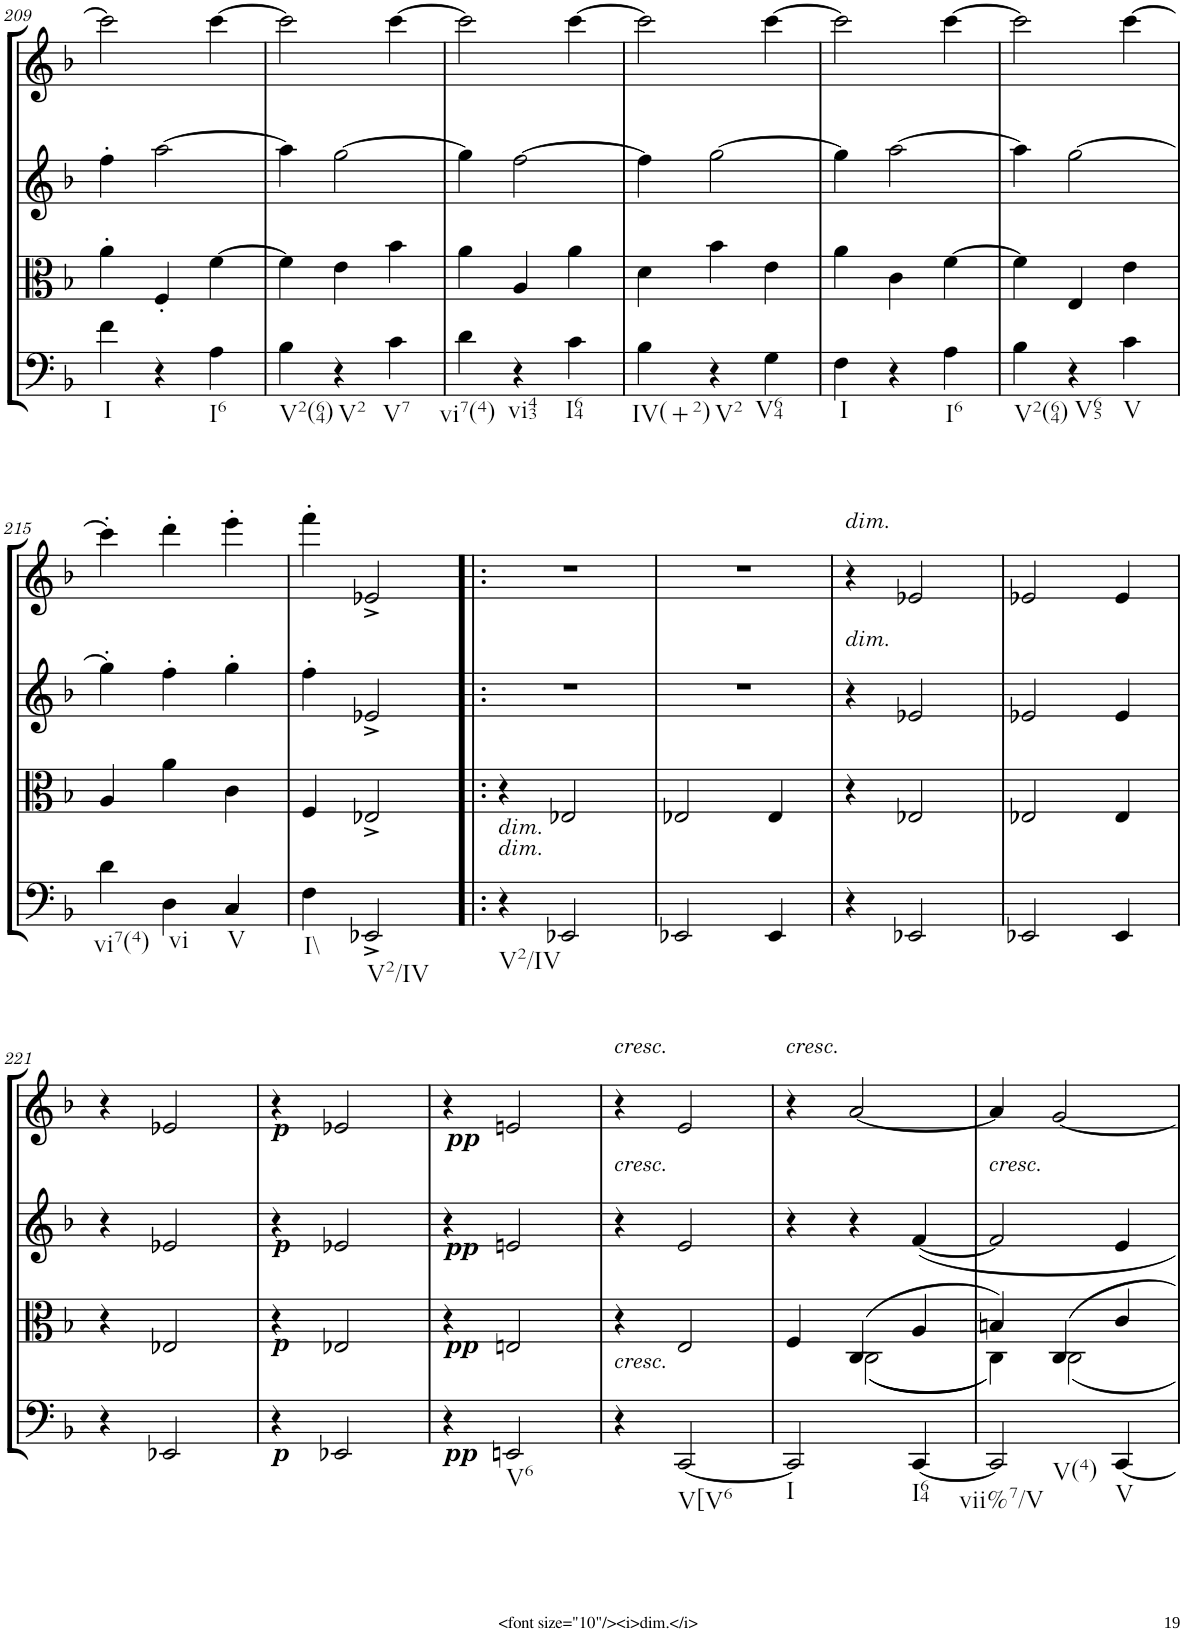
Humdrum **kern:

**kern	**kern	**kern	**kern
*part4	*part3	*part2	*part1
*staff4	*staff3	*staff2	*staff1
*I"Cello	*I"Viola	*I"2nd Violin	*I"1st Violin
*	*I'Vla	*I'Vln	*I'Vln
!!LO:PB:g=z
*clefF4	*clefC3	*clefG2	*clefG2
*k[b-]	*k[b-]	*k[b-]	*k[b-]
*F:	*F:	*F:	*F:
*M3/4	*M3/4	*M3/4	*M3/4
=209	=209	=209	=209
!LO:TX:b:t=I	!	!	!
4f\	4a'\	4ff'\	2ccc\]
4r	4F'/	[2aa\	.
!LO:TX:b:t=I6	!	!	!
4A\	[4f\	.	[4ccc\
=210	=210	=210	=210
!LO:TX:b:t=V2(64)	!	!	!
4B-\	4f\]	4aa\]	2ccc\]
!LO:TX:b:t=V2	!	!	!
4r	4e\	[2gg\	.
!LO:TX:b:t=V7	!	!	!
4c\	4b-\	.	[4ccc\
=211	=211	=211	=211
!LO:TX:b:t=vi7(4)	!	!	!
4d\	4a\	4gg\]	2ccc\]
!LO:TX:b:t=vi43	!	!	!
4r	4A/	[2ff\	.
!LO:TX:b:t=I64	!	!	!
4c\	4a\	.	[4ccc\
=212	=212	=212	=212
!LO:TX:b:t=IV(+2)	!	!	!
4B-\	4d\	4ff\]	2ccc\]
!LO:TX:b:t=V2	!	!	!
4r	4b-\	[2gg\	.
!LO:TX:b:t=V64	!	!	!
4G\	4e\	.	[4ccc\
=213	=213	=213	=213
!LO:TX:b:t=I	!	!	!
4F\	4a\	4gg\]	2ccc\]
4r	4c\	[2aa\	.
!LO:TX:b:t=I6	!	!	!
4A\	[4f\	.	[4ccc\
=214	=214	=214	=214
!LO:TX:b:t=V2(64)	!	!	!
4B-\	4f\]	4aa\]	2ccc\]
!LO:TX:b:t=V65	!	!	!
4r	4E/	[2gg\	.
!LO:TX:b:t=V	!	!	!
4c\	4e\	.	[4ccc\
!!LO:LB:g=z
=215	=215	=215	=215
!LO:TX:b:t=vi7(4)	!	!	!
4d\	4A/	4gg'\]	4ccc'\]
!LO:TX:b:t=vi	!	!	!
4D\	4a\	4ff'\	4ddd'\
!LO:TX:b:t=V	!	!	!
4C/	4c\	4gg'\	4eee'\
=216	=216	=216	=216
!LO:TX:b:t=I\\	!	!	!
4F\	4F/	4ff'\	4fff'\
!LO:TX:b:t=V2/IV	!	!	!
2EE-X^/	2E-X^/	2e-X^/	2e-X^/
=217!|:	=217!|:	=217!|:	=217!|:
!LO:TX:a:i:t=dim.	!	!	!
!LO:TX:a:i:t=dim.	!	!	!
!LO:TX:b:t=V2/IV	!	!	!
4r	4r	2.r	2.r
2EE-X/	2E-X/	.	.
=218	=218	=218	=218
2EE-X/	2E-X/	2.r	2.r
4EE-/	4E-/	.	.
=219	=219	=219	=219
!	!	!	!LO:TX:a:i:t=dim.
!	!	!LO:TX:a:i:t=dim.	!
4r	4r	4r	4r
2EE-X/	2E-X/	2e-X/	2e-X/
=220	=220	=220	=220
2EE-X/	2E-X/	2e-X/	2e-X/
4EE-/	4E-/	4e-/	4e-/
!!LO:LB:g=z
=221	=221	=221	=221
4r	4r	4r	4r
2EE-X/	2E-X/	2e-X/	2e-X/
=222	=222	=222	=222
!	!	!	!LO:TX:a:Bi:t=p
!	!	!LO:TX:a:Bi:t=p	!
!	!LO:TX:a:Bi:t=p	!	!
!LO:TX:b:Bi:t=p	!	!	!
4r	4r	4r	4r
2EE-X/	2E-X/	2e-X/	2e-X/
=223	=223	=223	=223
!	!	!	!LO:TX:b:Bi:t=pp
!	!	!LO:TX:a:Bi:t=pp	!
!	!LO:TX:a:Bi:t=pp	!	!
!LO:TX:b:Bi:t=pp	!	!	!
4r	4r	4r	4r
!LO:TX:b:t=V6	!	!	!
2EEn/	2En/	2en/	2en/
=224	=224	=224	=224
!	!	!	!LO:TX:a:i:t=cresc.
!	!	!LO:TX:a:i:t=cresc.	!
!LO:TX:a:i:t=cresc.	!	!	!
4r	4r	4r	4r
!LO:TX:b:t=V[V6	!	!	!
[2CC/	2E/	2e/	2e/
=225	=225	=225	=225
*	*^	*	*
!	!	!	!	!LO:TX:a:i:t=cresc.
!LO:TX:b:t=I	!	!	!	!
2CC/]	4F/	4ryy	4r	4r
.	(4C/	((2C\	4r	[2a/
!LO:TX:b:t=I64	!	!	!	!
[4CC/	4A/	.	[4f/	.
=226	=226	=226	=226	=226
!	!	!	!LO:TX:a:i:t=cresc.	!
!LO:TX:b:t=vii%7/V	!	!	!	!
!LO:TX:b:t=V(4)	!	!	!	!
2CC/]	4Bn/)	4C\))	2f/]	4a/]
.	4C/	2C\	.	[2g/
!LO:TX:b:t=V	!	!	!	!
[4CC/	4c/	.	4e/	.
*	*v	*v	*	*
=	=	=	=
*-	*-	*-	*-
